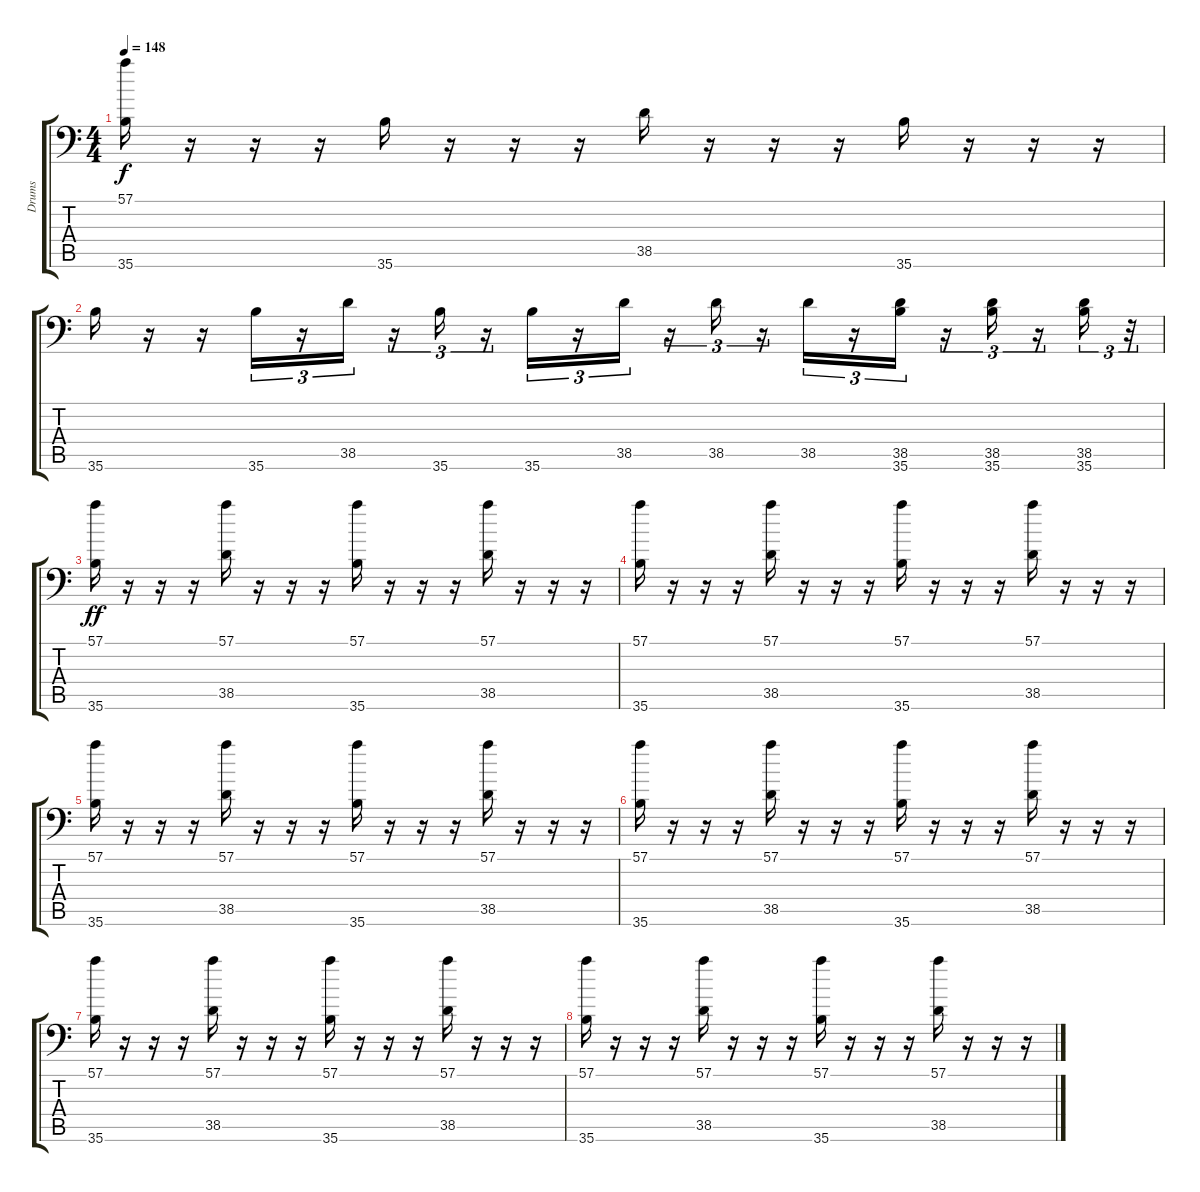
\track ("Drums" "Drums") {instrument acousticgrandpiano}
\staff {score tabs}
\tuning (C-1 C-1 C-1 C-1 C-1 C-1) {hide}
\ts (4 4)
\tempo 148
\clef f4
\ks c
(57.1 35.6).16{dy f} r.16 r.16 r.16 35.6.16 r.16 r.16 r.16 38.5.16 r.16 r.16 r.16 35.6.16 r.16 r.16 r.16 |
35.6.16 r.16 r.16 35.6.16{tu (3 2)} r.16{tu (3 2)} 38.5.16{tu (3 2)} r.16{tu (3 2)} 35.6.16{tu (3 2)} r.16{tu (3 2)} 35.6.16{tu (3 2)} r.16{tu (3 2)} 38.5.16{tu (3 2)} r.16{tu (3 2)} 38.5.16{tu (3 2)} r.16{tu (3 2)} 38.5.16{tu (3 2)} r.16{tu (3 2)} (38.5 35.6).16{tu (3 2)} r.16{tu (3 2)} (38.5 35.6).16{tu (3 2)} r.16{tu (3 2)} (38.5 35.6).16{tu (3 2)} r.32{tu (3 2)} |
(57.1 35.6).16{dy ff} r.16 r.16 r.16 (57.1 38.5).16 r.16 r.16 r.16 (57.1 35.6).16 r.16 r.16 r.16 (57.1 38.5).16 r.16 r.16 r.16 |
(57.1 35.6).16 r.16 r.16 r.16 (57.1 38.5).16 r.16 r.16 r.16 (57.1 35.6).16 r.16 r.16 r.16 (57.1 38.5).16 r.16 r.16 r.16 |
(57.1 35.6).16 r.16 r.16 r.16 (57.1 38.5).16 r.16 r.16 r.16 (57.1 35.6).16 r.16 r.16 r.16 (57.1 38.5).16 r.16 r.16 r.16 |
(57.1 35.6).16 r.16 r.16 r.16 (57.1 38.5).16 r.16 r.16 r.16 (57.1 35.6).16 r.16 r.16 r.16 (57.1 38.5).16 r.16 r.16 r.16 |
(57.1 35.6).16 r.16 r.16 r.16 (57.1 38.5).16 r.16 r.16 r.16 (57.1 35.6).16 r.16 r.16 r.16 (57.1 38.5).16 r.16 r.16 r.16 |
(57.1 35.6).16 r.16 r.16 r.16 (57.1 38.5).16 r.16 r.16 r.16 (57.1 35.6).16 r.16 r.16 r.16 (57.1 38.5).16 r.16 r.16 r.16
